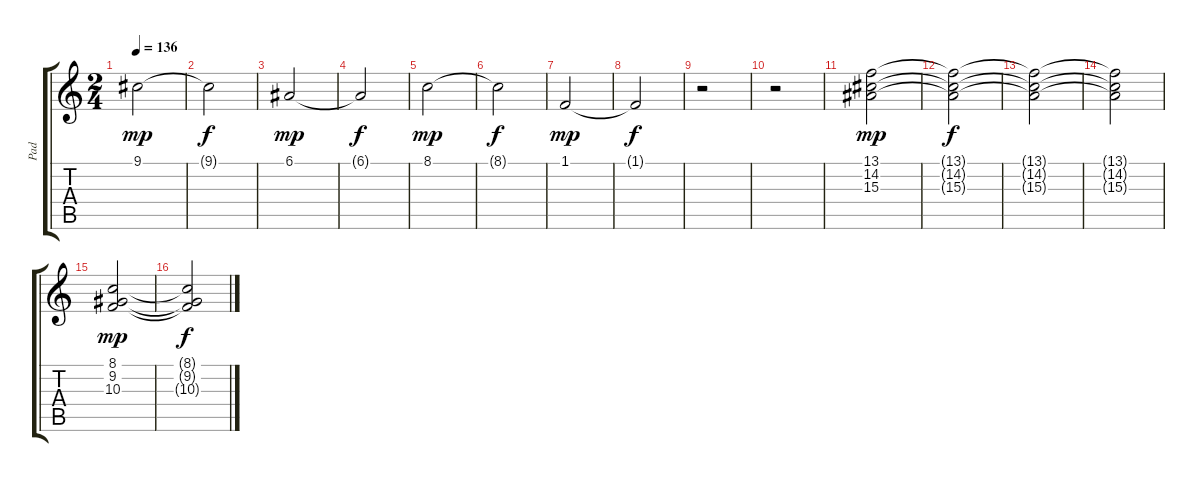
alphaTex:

\track ("Pad" "Pad") {instrument pad2warm}
\staff {score tabs}
\tuning (E4 B3 G3 D3 A2 E2) {hide}
\ts (2 4)
\tempo 136
\clef g2
\ks c
9.1.2{dy mp} |
9.1{t}.2{dy f} |
6.1.2{dy mp} |
6.1{t}.2{dy f} |
8.1.2{dy mp} |
8.1{t}.2{dy f} |
1.1.2{dy mp} |
1.1{t}.2{dy f} |
r.2 |
r.2 |
(13.1 14.2 15.3).2{dy mp} |
(13.1{t} 14.2{t} 15.3{t}).2{dy f} |
(13.1{t} 14.2{t} 15.3{t}).2 |
(13.1{t} 14.2{t} 15.3{t}).2 |
(8.1 9.2 10.3).2{dy mp} |
(8.1{t} 9.2{t} 10.3{t}).2{dy f}
